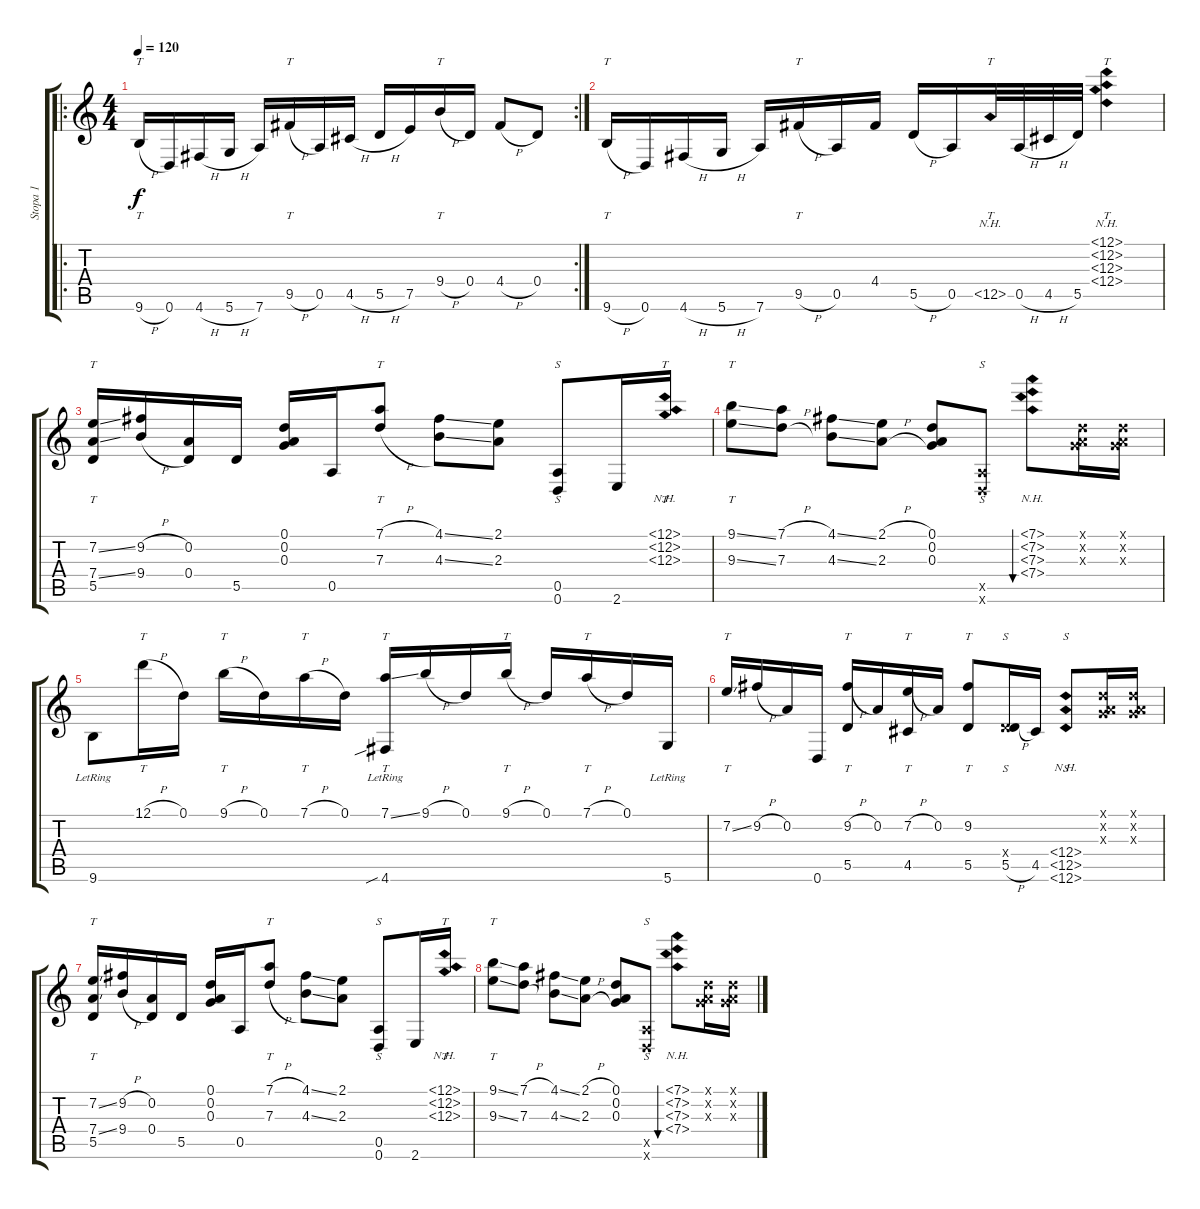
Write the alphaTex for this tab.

\track ("Stopa 1" "Stopa 1") {instrument acousticguitarsteel}
\staff {score tabs}
\tuning (D4 A3 G3 D3 A2 D2) {hide}
\ro
\rc 2
\ts (4 4)
\tempo 120
\clef g2
\ks c
9.6{h}.16{tt dy f} 0.6.16 4.6{h}.16 5.6{h}.16 7.6.16 9.5{h}.16{tt} 0.5.16 4.5{h}.16 5.5{h}.16 7.5.16 9.4{h}.16{tt} 0.4.16 4.4{h}.8 0.4.8 |
9.6{h}.16{tt} 0.6.16 4.6{h}.16 5.6{h}.16 7.6.16 9.5{h}.16{tt} 0.5.16 4.4.16 5.5{h}.16 0.5.16 12.5{nh}.32{tt} 0.5{h}.32 4.5{h}.32 5.5.32 (12.1{nh} 12.2{nh} 12.3{nh} 12.4{nh}).4{tt} |
(7.2{ss} 7.4{ss} 5.5).16{tt} (9.2{h} 9.4{h}).16 (0.2 0.4).16 5.5.16 (0.1 0.2 0.3).16 0.5.16 (7.1{h} 7.3{h}).8{tt} (4.1{ss} 4.3{ss}).8 (2.1 2.3).8 (0.5 0.6).8{s} 2.6.16 (12.1{nh} 12.2{nh} 12.3{nh}).16{tt} |
(9.1{ss} 9.3{ss}).8{tt} (7.1{h} 7.3{h}).8 (4.1{ss} 4.3{ss}).8 (2.1{h} 2.3{h}).8 (0.1 0.2 0.3).8 (0.5{x} 0.6{x}).8{s} (7.1{nh} 7.2{nh} 7.3{nh} 7.4{nh}).8{bu 60} (0.1{x} 0.2{x} 0.3{x}).16 (0.1{x} 0.2{x} 0.3{x}).16 |
9.6{lr}.8 12.1{h}.16{tt} 0.1.16 9.1{h}.16{tt} 0.1.16 7.1{h}.16{tt} 0.1.16 (7.1{ss} 4.6{sib lr}).16{tt} 9.1{h}.16 0.1.16 9.1{h}.16{tt} 0.1.16 7.1{h}.16{tt} 0.1.16 5.6{lr}.16 |
7.2{ss}.16{tt} 9.2{h}.16 0.2.16 0.6.16 (9.2{h} 5.5).16{tt} 0.2.16 (7.2{h} 4.5).16{tt} 0.2.16 (9.2 5.5).8{tt} (0.4{x} 5.5{h}).16{s} 4.5.16 (12.4{nh} 12.5{nh} 12.6{nh}).8{s} (0.1{x} 0.2{x} 0.3{x}).16 (0.1{x} 0.2{x} 0.3{x}).16 |
(7.2{ss} 7.4{ss} 5.5).16{tt} (9.2{h} 9.4{h}).16 (0.2 0.4).16 5.5.16 (0.1 0.2 0.3).16 0.5.16 (7.1{h} 7.3{h}).8{tt} (4.1{ss} 4.3{ss}).8 (2.1 2.3).8 (0.5 0.6).8{s} 2.6.16 (12.1{nh} 12.2{nh} 12.3{nh}).16{tt} |
(9.1{ss} 9.3{ss}).8{tt} (7.1{h} 7.3{h}).8 (4.1{ss} 4.3{ss}).8 (2.1{h} 2.3{h}).8 (0.1 0.2 0.3).8 (0.5{x} 0.6{x}).8{s} (7.1{nh} 7.2{nh} 7.3{nh} 7.4{nh}).8{bu 60} (0.1{x} 0.2{x} 0.3{x}).16 (0.1{x} 0.2{x} 0.3{x}).16
